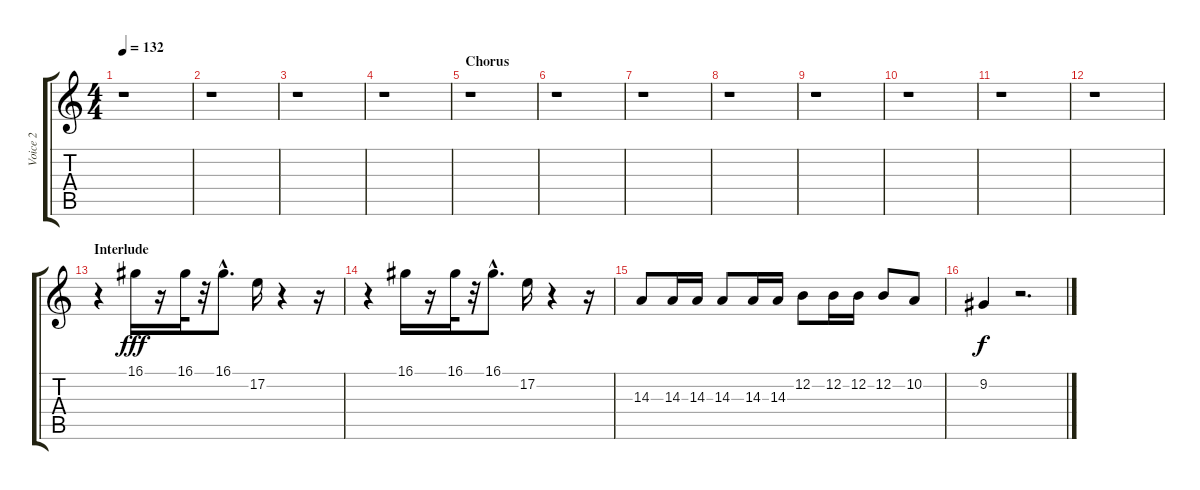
\track ("Voice 2" "Voice 2") {instrument rockorgan}
\staff {score tabs}
\tuning (E4 B3 G3 D3 A2 E2) {hide}
\ts (4 4)
\tempo 132
\clef g2
\ks c
r.1{dy fff} |
r.1 |
r.1 |
r.1 |
\section ("" "Chorus")
r.1 |
r.1 |
r.1 |
r.1 |
r.1 |
r.1 |
r.1 |
r.1 |
\section ("" "Interlude")
r.4 16.1.16 r.16 16.1.32 r.32 16.1{hac}.8{d} 17.2.16 r.4 r.16 |
r.4 16.1.16 r.16 16.1.32 r.32 16.1{hac}.8{d} 17.2.16 r.4 r.16 |
14.3.8 14.3.16 14.3.16 14.3.8 14.3.16 14.3.16 12.2.8 12.2.16 12.2.16 12.2.8 10.2.8 |
9.2.4{dy f} r.2{d}
